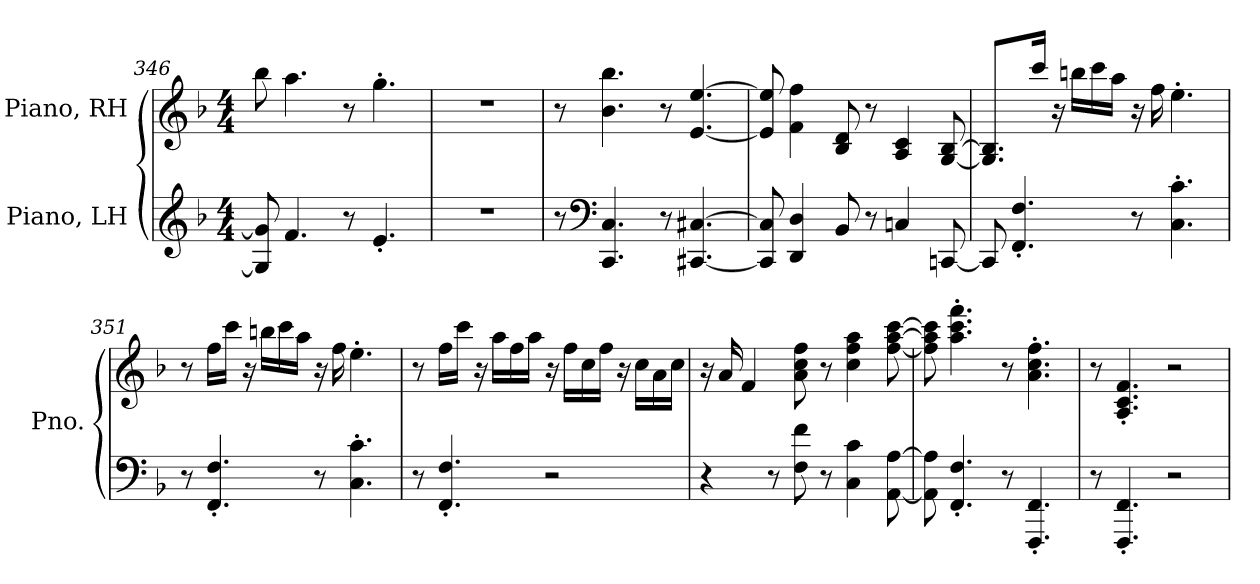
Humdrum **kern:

**kern	**kern
*part2	*part1
*staff2	*staff1
*I"Piano, LH	*I"Piano, RH
*I'Pno.	*I'Pno.
!!LO:PB:g=z
*clefG2	*clefG2
*k[b-]	*k[b-]
*M4/4	*M4/4
=346	=346
8G/] 8g/]	8bb-\
4.f/	4.aa\
8r	8r
4.e'/	4.gg'\
=347	=347
1r	1r
=348	=348
8r	8r
*clefF4	*
4.CC/ 4.C/	4.b-\ 4.bb-\
8r	8r
[4.CC#X/ [4.C#X/	[4.e/ [4.ee/
=349	=349
8CC#/] 8C#/]	8e/] 8ee/]
4DD/ 4D/	4f\ 4ff\
8BB-/	8B-/ 8d/
8r	8r
4Cn/	4A/ 4c/
[8CCn/	[8G/ [8B-/
=350	=350
8CC/]	8.G/] 8.B-/]L
4.FF/' 4.F/'	.
.	16ccc/Jk
.	16r
.	16bbn\LL
.	16ccc\
.	16aa\JJ
8r	16r
.	16ff\
4.C\' 4.c\'	4.ee'\
!!LO:LB:g=z
=351	=351
8r	8r
4.FF/' 4.F/'	16ff\LL
.	16ccc\JJ
.	16r
.	16bbn\LL
.	16ccc\
.	16aa\JJ
8r	16r
.	16ff\
4.C\' 4.c\'	4.ee'\
=352	=352
8r	8r
4.FF/' 4.F/'	16ff\LL
.	16ccc\JJ
.	16r
.	16aa\LL
.	16ff\
.	16aa\JJ
2r	16r
.	16ff\LL
.	16cc\
.	16ff\JJ
.	16r
.	16cc\LL
.	16a\
.	16cc\JJ
=353	=353
4r	16r
.	16a/
.	4f/
8r	.
8F\ 8f\	8a\ 8cc\ 8ff\
8r	8r
4C\ 4c\	4cc\ 4ff\ 4aa\
[8AA\ [8A\	[8ff\ [8aa\ [8ccc\
=354	=354
8AA\] 8A\]	8ff\] 8aa\] 8ccc\]
4.FF/' 4.F/'	4.aa\' 4.ccc\' 4.fff\'
8r	8r
4.FFF/' 4.FF/'	4.a\' 4.cc\' 4.ff\'
!!LO:LB:g=z
=355	=355
8r	8r
4.FFF/' 4.FF/'	4.A/' 4.c/' 4.f/'
2r	2r
=	=
*-	*-
